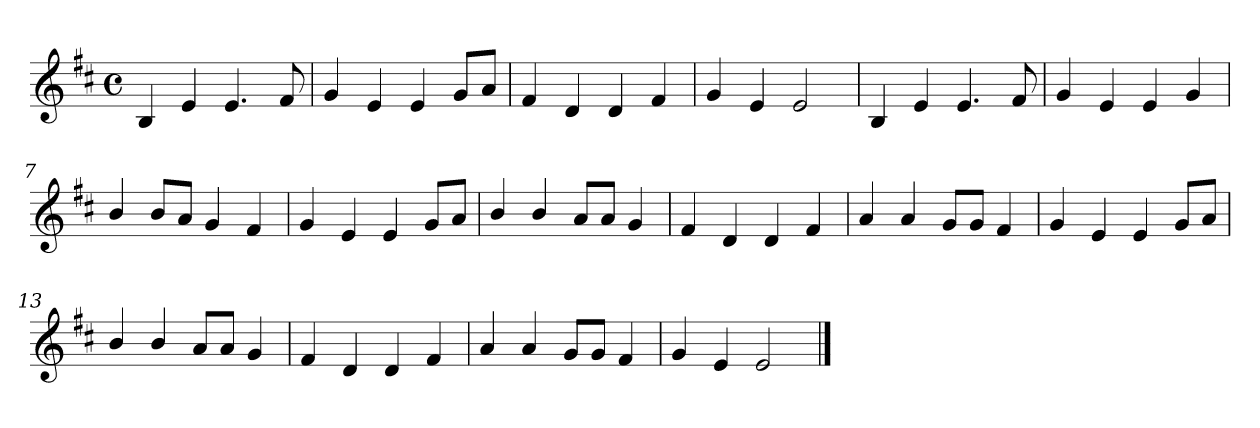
**kern
*part1
*staff1
*I'Cl
*clefG2
*ITrd1c2
*k[]
*C:
*M4/4
*met(c)
=1
4A/
4d/
4.d/
8e/
=2
4f/
4d/
4d/
8f/L
8g/J
=3
4e/
4c/
4c/
4e/
=4
4f/
4d/
2d/
!!LO:LB:g=z
=5
4A/
4d/
4.d/
8e/
=6
4f/
4d/
4d/
4f/
=7
4a/
8a/L
8g/J
4f/
4e/
=8
4f/
4d/
4d/
8f/L
8g/J
!!LO:LB:g=z
=9
4a/
4a/
8g/L
8g/J
4f/
=10
4e/
4c/
4c/
4e/
=11
4g/
4g/
8f/L
8f/J
4e/
=12
4f/
4d/
4d/
8f/L
8g/J
!!LO:LB:g=z
=13
4a/
4a/
8g/L
8g/J
4f/
=14
4e/
4c/
4c/
4e/
=15
4g/
4g/
8f/L
8f/J
4e/
=16
4f/
4d/
2d/
==
*-
